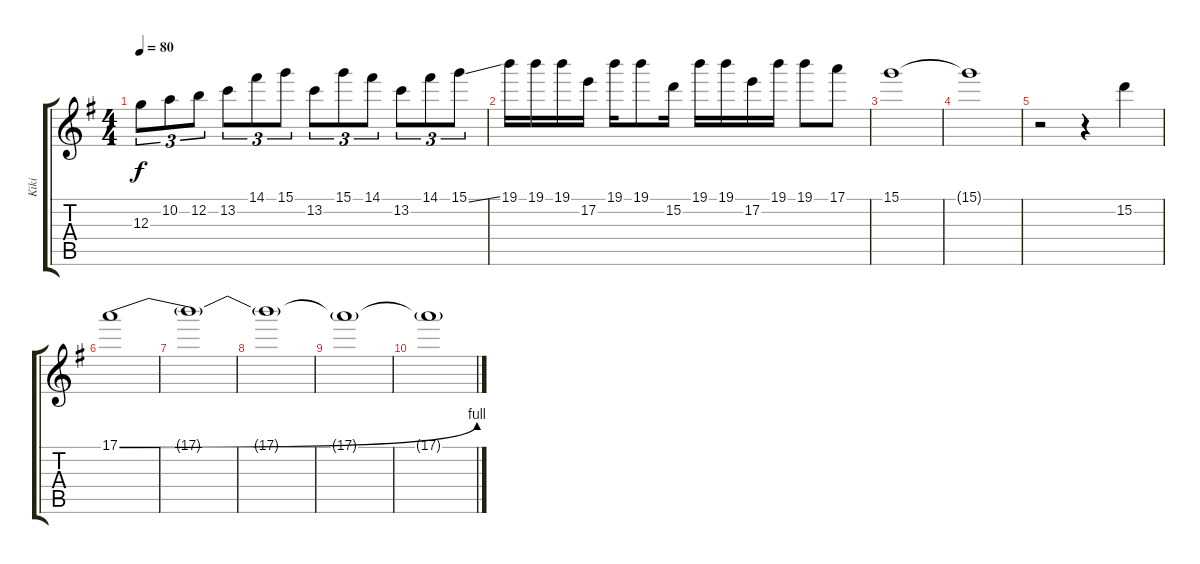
\track ("Kiki" "Kiki") {instrument electricguitarjazz}
\staff {score tabs}
\tuning (E4 B3 G3 D3 A2 E2) {hide}
\ts (4 4)
\tempo 80
\clef g2
\ks g
12.3.8{tu (3 2) dy f} 10.2.8{tu (3 2)} 12.2.8{tu (3 2)} 13.2.8{tu (3 2)} 14.1.8{tu (3 2)} 15.1.8{tu (3 2)} 13.2.8{tu (3 2)} 15.1.8{tu (3 2)} 14.1.8{tu (3 2)} 13.2.8{tu (3 2)} 14.1.8{tu (3 2)} 15.1{ss}.8{tu (3 2)} |
19.1.16 19.1.16 19.1.16 17.2.16 19.1.16 19.1.8 15.2.16 19.1.16 19.1.16 17.2.16 19.1.16 19.1.8 17.1.8 |
15.1.1 |
15.1{t}.1 |
r.2 r.4 15.2.4 |
17.1{be (bend 0 0 60 4)}.1 |
17.1{t}.1 |
17.1{t}.1 |
17.1{t}.1 |
17.1{t}.1
